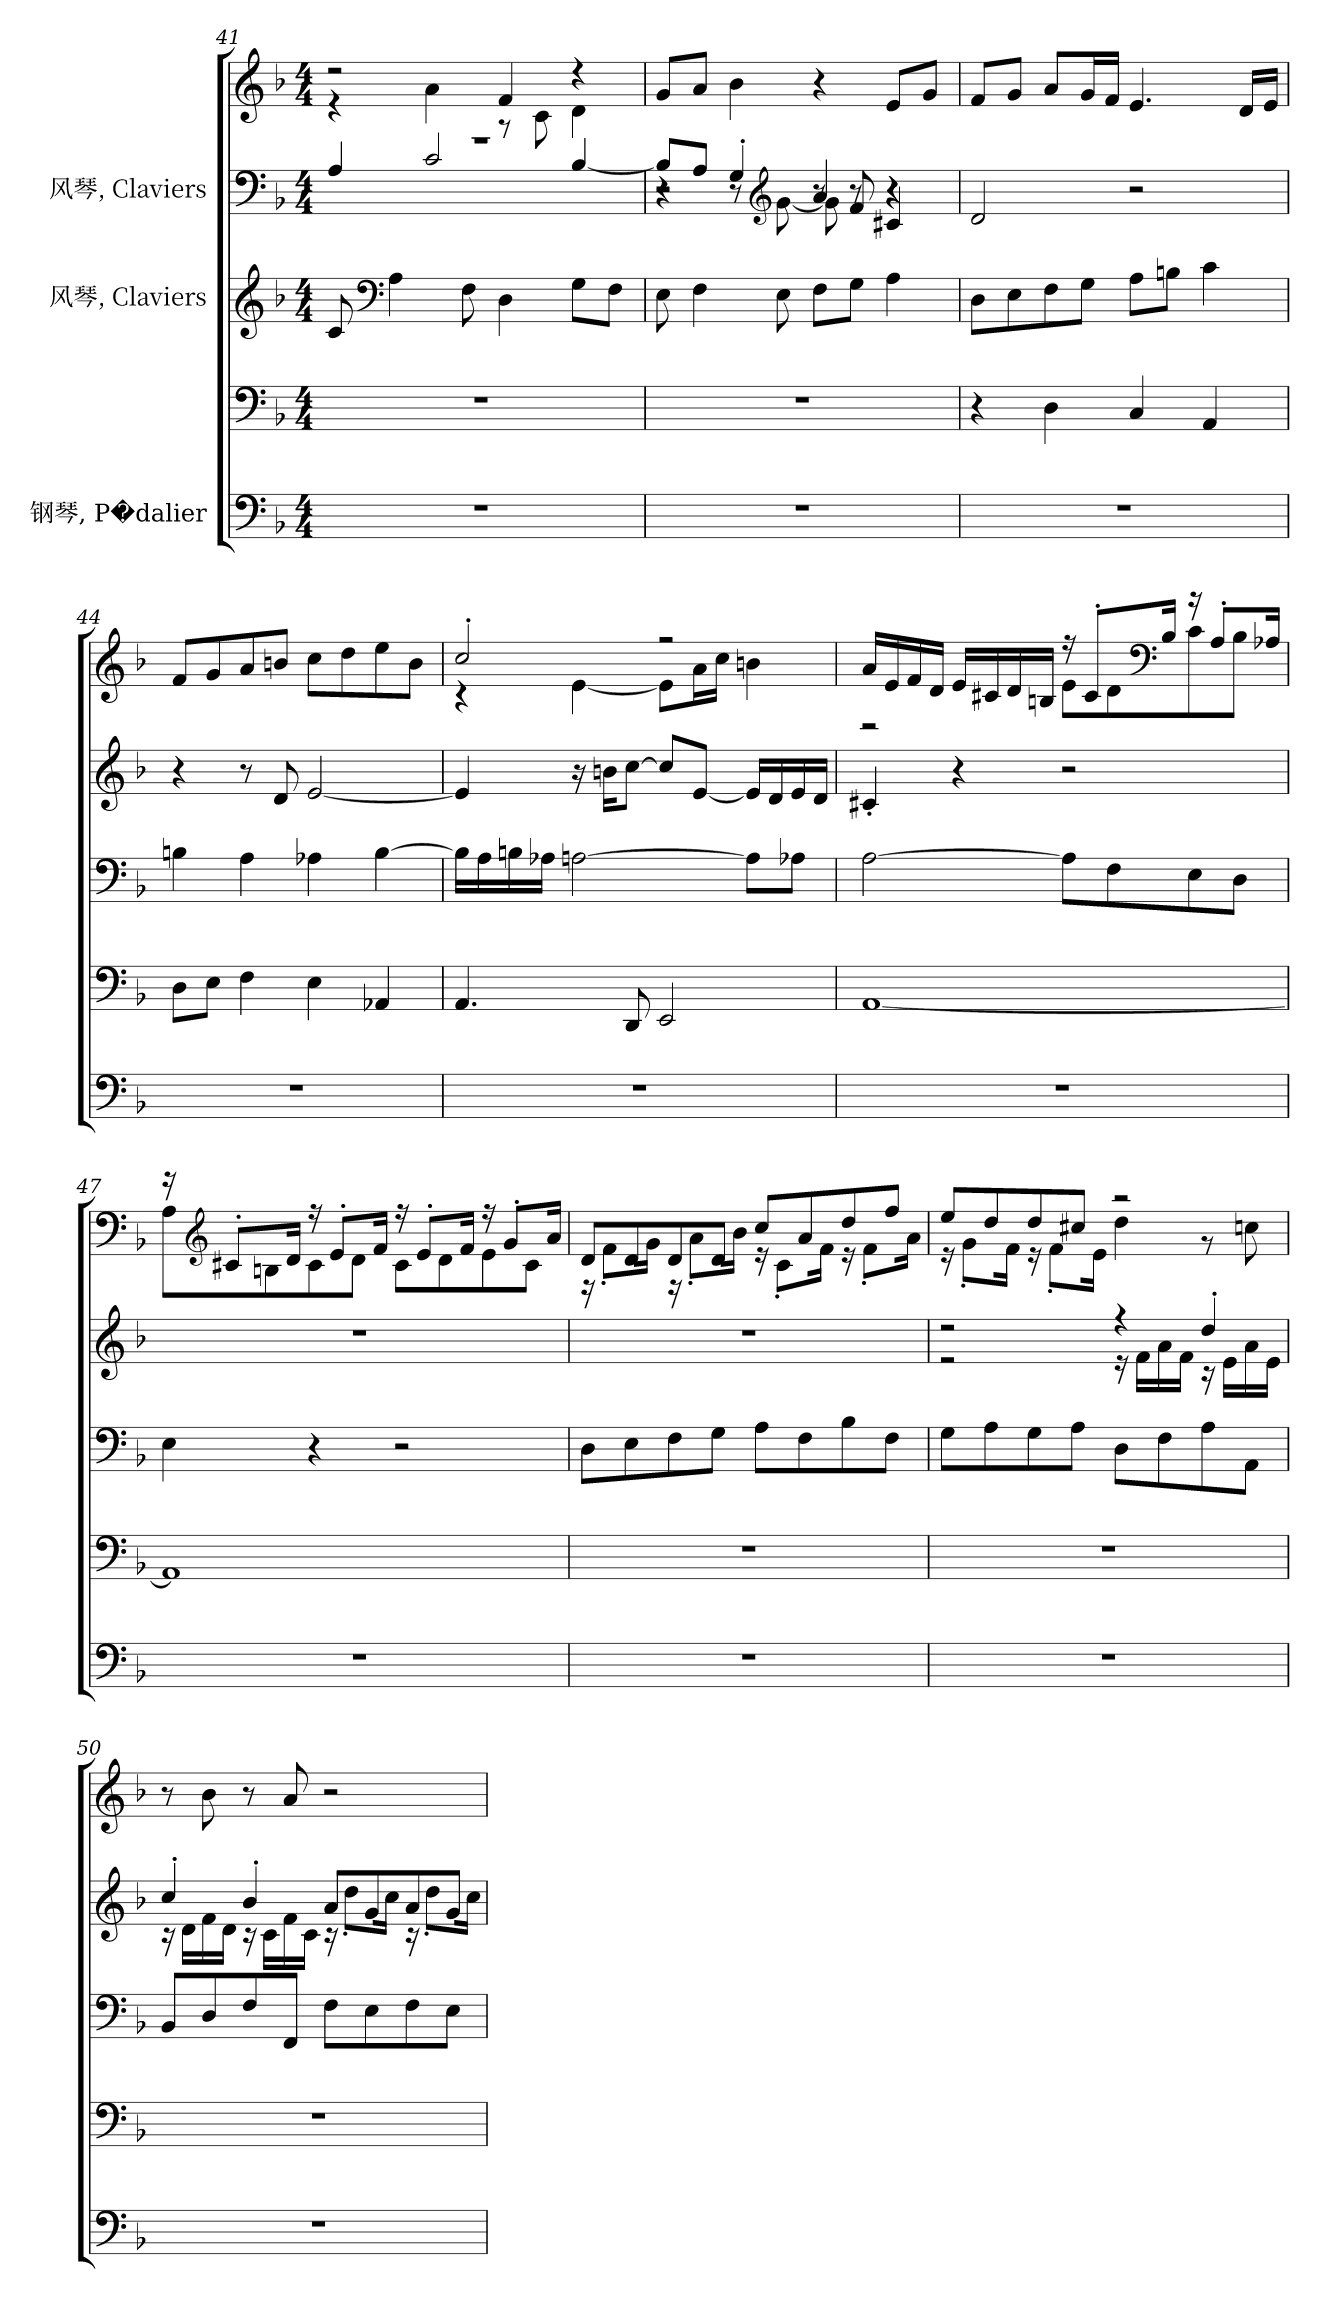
**kern	**kern	**kern	**kern	**kern
*part3	*part3	*part2	*part1	*part1
*staff5	*staff4	*staff3	*staff2	*staff1
*I"钢琴, P�dalier	*	*I"风琴, Claviers	*I"风琴, Claviers	*
!!LO:PB:g=z
*clefF4	*clefF4	*clefG2	*clefF4	*clefG2
*k[b-]	*k[b-]	*k[b-]	*k[b-]	*k[b-]
*M4/4	*M4/4	*M4/4	*M4/4	*M4/4
=41	=41	=41	=41	=41
*	*	*	*^	*^
1r	1r	8c/	1r	4A/	2r	4r
*	*	*clefF4	*	*	*	*
.	.	4A\	.	.	.	.
.	.	.	.	2c/	.	4a\
.	.	8F\	.	.	.	.
.	.	4D\	.	.	4f/	8r
.	.	.	.	.	.	8c\
.	.	8G\L	.	[4B-/	4r	4d\
.	.	8F\J	.	.	.	.
*	*	*	*	*	*v	*v
=42	=42	=42	=42	=42	=42
*	*	*	*	*^	*
1r	1r	8E\	2r	4r	8B-/L]	8g/L
.	.	4F\	.	.	8A/J	8a/J
.	.	.	.	8r	4G'/	4b-\
*	*	*	*clefG2	*	*	*
.	.	8E\	.	[8g\	.	.
.	.	8F\L	4a/	8g\]	8r	4r
.	.	8G\J	.	8r	8f/	.
.	.	4A\	4r	4r	4c#X/	8e/L
.	.	.	.	.	.	8g/J
*	*	*	*v	*v	*v	*
=43	=43	=43	=43	=43
1r	4r	8D\L	2d/	8f/L
.	.	8E\	.	8g/J
.	4D\	8F\	.	8a/L
.	.	8G\J	.	16g/L
.	.	.	.	16f/JJ
.	4C/	8A\L	2r	4.e/
.	.	8Bn\J	.	.
.	4AA/	4c\	.	.
.	.	.	.	16d/LL
.	.	.	.	16e/JJ
=44	=44	=44	=44	=44
1r	8D\L	4Bn\	4r	8f/L
.	8E\J	.	.	8g/
.	4F\	4A\	8r	8a/
.	.	.	8d/	8bn/J
.	4E\	4A-X\	[2e/	8cc\L
.	.	.	.	8dd\
.	4AA-X/	[4B\	.	8ee\
.	.	.	.	8b\J
!!LO:LB:g=z
=45	=45	=45	=45	=45
*	*	*	*	*^
1r	4.AA/	16B\LL]	4e/]	2cc'/	4r
.	.	16A\	.	.	.
.	.	16Bn\	.	.	.
.	.	16A-X\JJ	.	.	.
.	.	[2An\	16r	.	[4e\
.	.	.	16bn\KL	.	.
.	8DD/	.	[8cc\J	.	.
.	2EE/	.	8cc/L]	2r	8e\L]
.	.	.	[8e/J	.	16a\L
.	.	.	.	.	16cc\JJ
.	.	8A\L]	16e/LL]	.	4bn\
.	.	.	16d/	.	.
.	.	8A-X\J	16e/	.	.
.	.	.	16d/JJ	.	.
=46	=46	=46	=46	=46	=46
1r	[1AA	[2A\	4c#X'/	16a/LL	2r
.	.	.	.	16e/	.
.	.	.	.	16f/	.
.	.	.	.	16d/JJ	.
.	.	.	4r	16e/LL	.
.	.	.	.	16c#X/	.
.	.	.	.	16d/	.
.	.	.	.	16Bn/JJ	.
.	.	8A\L]	2r	16r	8e\L
.	.	.	.	8c#'/L	.
.	.	8F\	.	.	8d\
*	*	*	*	*clefF4	*
.	.	.	.	16B/Jk	.
.	.	8E\	.	16r	8c#\
.	.	.	.	8A'/L	.
.	.	8D\J	.	.	8B\J
.	.	.	.	16A-X/Jk	.
!!LO:PB:g=z	!!
=47	=47	=47	=47	=47	=47
1r	1AA]	4E\	1r	16r	8A\L
*	*	*	*	*clefG2	*
.	.	.	.	8c#X'/L	.
.	.	.	.	.	8Bn\
.	.	.	.	16d/Jk	.
.	.	4r	.	16r	8c#\
.	.	.	.	8e'/L	.
.	.	.	.	.	8d\J
.	.	.	.	16f/Jk	.
.	.	2r	.	16r	8c#\L
.	.	.	.	8e'/L	.
.	.	.	.	.	8d\
.	.	.	.	16f/Jk	.
.	.	.	.	16r	8e\
.	.	.	.	8g'/L	.
.	.	.	.	.	8c#\J
.	.	.	.	16a/Jk	.
=48	=48	=48	=48	=48	=48
1r	1r	8D\L	1r	8d/L	16r
.	.	.	.	.	8f'\L
.	.	8E\	.	8d/	.
.	.	.	.	.	16g\Jk
.	.	8F\	.	8d/	16r
.	.	.	.	.	8a'\L
.	.	8G\J	.	8d/J	.
.	.	.	.	.	16b-\Jk
.	.	8A\L	.	8cc/L	16r
.	.	.	.	.	8c'\L
.	.	8F\	.	8a/	.
.	.	.	.	.	16f\Jk
.	.	8B-\	.	8dd/	16r
.	.	.	.	.	8f'\L
.	.	8F\J	.	8ff/J	.
.	.	.	.	.	16a\Jk
!!LO:LB:g=z	!!
=49	=49	=49	=49	=49	=49
*	*	*	*^	*	*
1r	1r	8G\L	2r	2r	8ee/L	16r
.	.	.	.	.	.	8g'\L
.	.	8A\	.	.	8dd/	.
.	.	.	.	.	.	16f\Jk
.	.	8G\	.	.	8dd/	16r
.	.	.	.	.	.	8f'\L
.	.	8A\J	.	.	8cc#X/J	.
.	.	.	.	.	.	16e\Jk
.	.	8D\L	4r	16r	2r	4dd\
.	.	.	.	16f\LL	.	.
.	.	8F\	.	16a\	.	.
.	.	.	.	16f\JJ	.	.
.	.	8A\	4dd'/	16r	.	8r
.	.	.	.	16e\LL	.	.
.	.	8AA\J	.	16a\	.	8ccn\
.	.	.	.	16e\JJ	.	.
*	*	*	*	*	*v	*v
=50	=50	=50	=50	=50	=50
1r	1r	8BB-/L	4cc'/	16r	8r
.	.	.	.	16d\LL	.
.	.	8D/	.	16f\	8b-\
.	.	.	.	16d\JJ	.
.	.	8F/	4b-'/	16r	8r
.	.	.	.	16c\LL	.
.	.	8FF/J	.	16f\	8a/
.	.	.	.	16c\JJ	.
.	.	8F\L	8a/L	16r	2r
.	.	.	.	8dd'\L	.
.	.	8E\	8g/	.	.
.	.	.	.	16cc\Jk	.
.	.	8F\	8a/	16r	.
.	.	.	.	8dd'\L	.
.	.	8E\J	8g/J	.	.
.	.	.	.	16cc\Jk	.
*	*	*	*v	*v	*
=	=	=	=	=
*-	*-	*-	*-	*-
